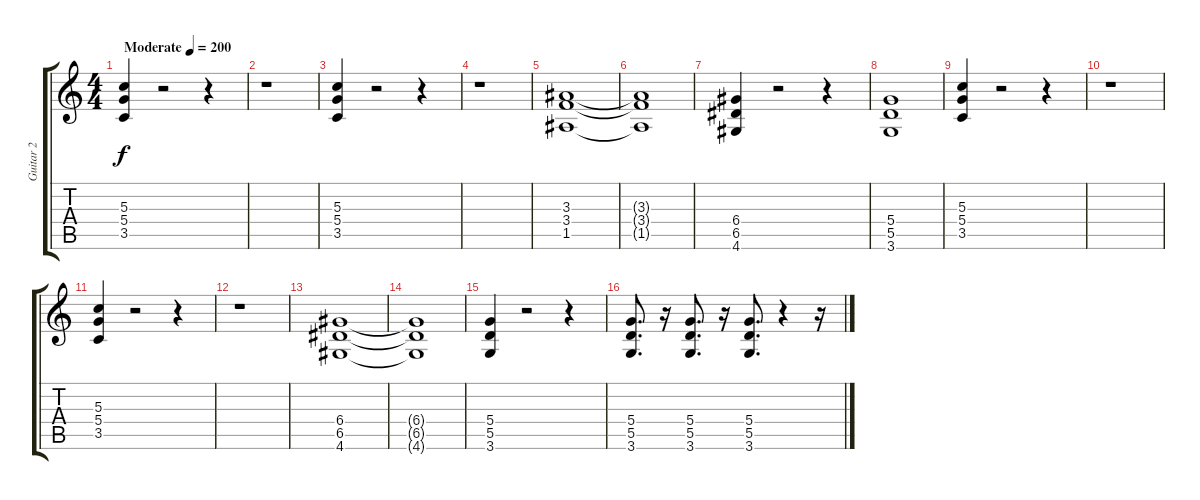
\track ("Guitar 2" "Guitar 2") {instrument distortionguitar}
\staff {score tabs}
\tuning (E4 B3 G3 D3 A2 E2) {hide}
\ts (4 4)
\tempo (200 "Moderate")
\clef g2
\ks c
(5.3 5.4 3.5).4{dy f instrument distortionguitar} r.2 r.4 |
r.1 |
(5.3 5.4 3.5).4 r.2 r.4 |
r.1 |
(3.3 3.4 1.5).1 |
(3.3{t} 3.4{t} 1.5{t}).1 |
(6.4 6.5 4.6).4 r.2 r.4 |
(5.4 5.5 3.6).1 |
(5.3 5.4 3.5).4 r.2 r.4 |
r.1 |
(5.3 5.4 3.5).4 r.2 r.4 |
r.1 |
(6.4 6.5 4.6).1 |
(6.4{t} 6.5{t} 4.6{t}).1 |
(5.4 5.5 3.6).4 r.2 r.4 |
(5.4 5.5 3.6).8{d} r.16 (5.4 5.5 3.6).8{d} r.16 (5.4 5.5 3.6).8{d} r.4 r.16
